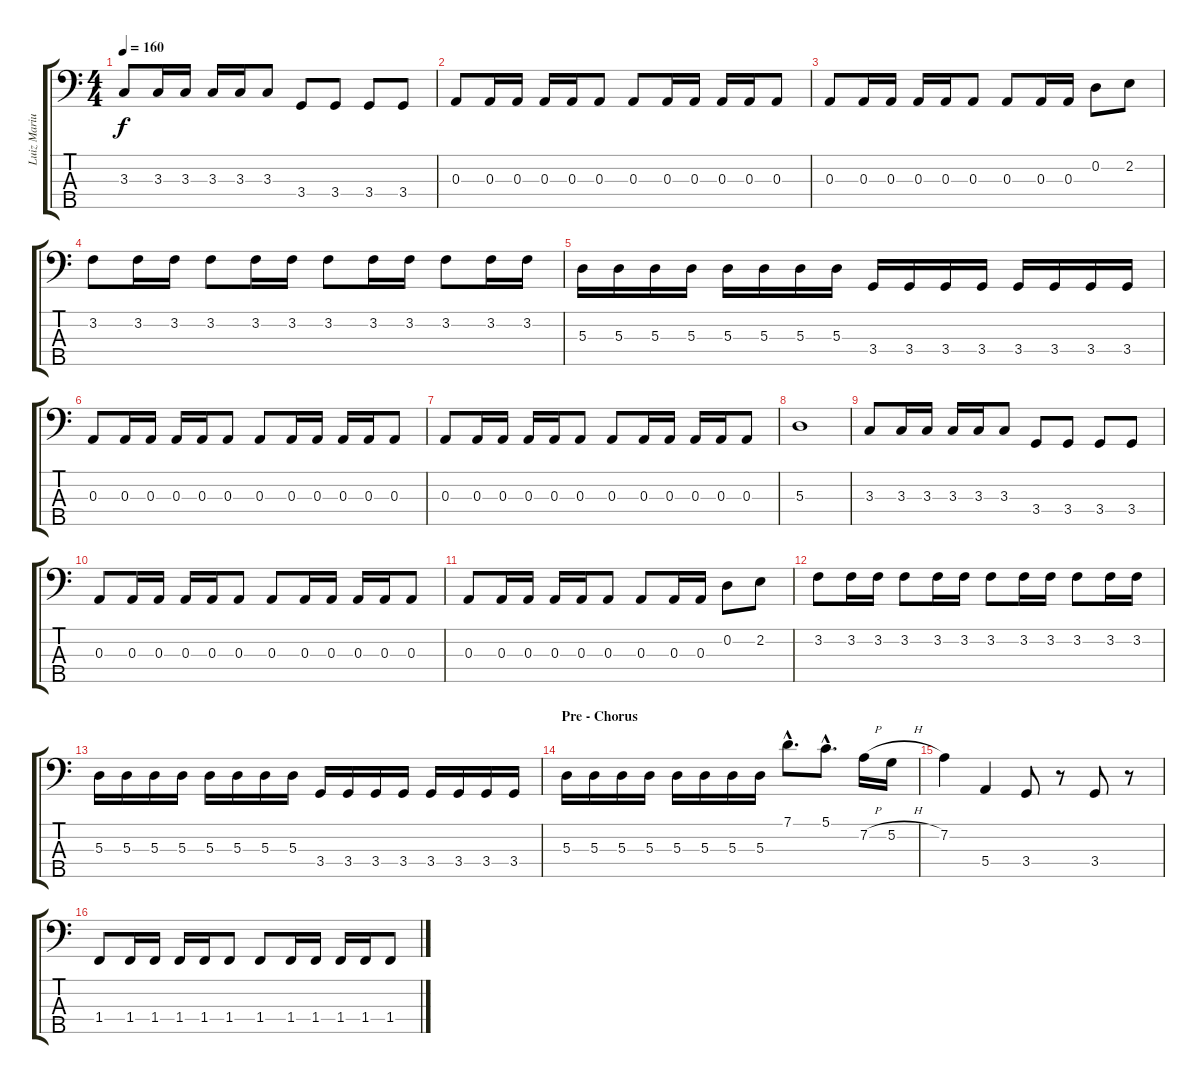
\track ("Luiz Mariutti (Bajo)" "Luiz Mariu") {instrument electricbassfinger}
\staff {score tabs}
\tuning (G2 D2 A1 E1 B0) {hide}
\ts (4 4)
\tempo 160
\clef f4
\ks c
3.3.8{dy f} 3.3.16 3.3.16 3.3.16 3.3.16 3.3.8 3.4.8 3.4.8 3.4.8 3.4.8 |
0.3.8 0.3.16 0.3.16 0.3.16 0.3.16 0.3.8 0.3.8 0.3.16 0.3.16 0.3.16 0.3.16 0.3.8 |
0.3.8 0.3.16 0.3.16 0.3.16 0.3.16 0.3.8 0.3.8 0.3.16 0.3.16 0.2.8 2.2.8 |
3.2.8 3.2.16 3.2.16 3.2.8 3.2.16 3.2.16 3.2.8 3.2.16 3.2.16 3.2.8 3.2.16 3.2.16 |
5.3.16 5.3.16 5.3.16 5.3.16 5.3.16 5.3.16 5.3.16 5.3.16 3.4.16 3.4.16 3.4.16 3.4.16 3.4.16 3.4.16 3.4.16 3.4.16 |
0.3.8 0.3.16 0.3.16 0.3.16 0.3.16 0.3.8 0.3.8 0.3.16 0.3.16 0.3.16 0.3.16 0.3.8 |
0.3.8 0.3.16 0.3.16 0.3.16 0.3.16 0.3.8 0.3.8 0.3.16 0.3.16 0.3.16 0.3.16 0.3.8 |
5.3.1 |
3.3.8 3.3.16 3.3.16 3.3.16 3.3.16 3.3.8 3.4.8 3.4.8 3.4.8 3.4.8 |
0.3.8 0.3.16 0.3.16 0.3.16 0.3.16 0.3.8 0.3.8 0.3.16 0.3.16 0.3.16 0.3.16 0.3.8 |
0.3.8 0.3.16 0.3.16 0.3.16 0.3.16 0.3.8 0.3.8 0.3.16 0.3.16 0.2.8 2.2.8 |
3.2.8 3.2.16 3.2.16 3.2.8 3.2.16 3.2.16 3.2.8 3.2.16 3.2.16 3.2.8 3.2.16 3.2.16 |
5.3.16 5.3.16 5.3.16 5.3.16 5.3.16 5.3.16 5.3.16 5.3.16 3.4.16 3.4.16 3.4.16 3.4.16 3.4.16 3.4.16 3.4.16 3.4.16 |
\section ("" "Pre - Chorus")
5.3.16 5.3.16 5.3.16 5.3.16 5.3.16 5.3.16 5.3.16 5.3.16 7.1{hac}.8{d} 5.1{hac}.8{d} 7.2{h}.16 5.2{h}.16 |
7.2.4 5.4.4 3.4.8 r.8 3.4.8 r.8 |
1.4.8 1.4.16 1.4.16 1.4.16 1.4.16 1.4.8 1.4.8 1.4.16 1.4.16 1.4.16 1.4.16 1.4.8
